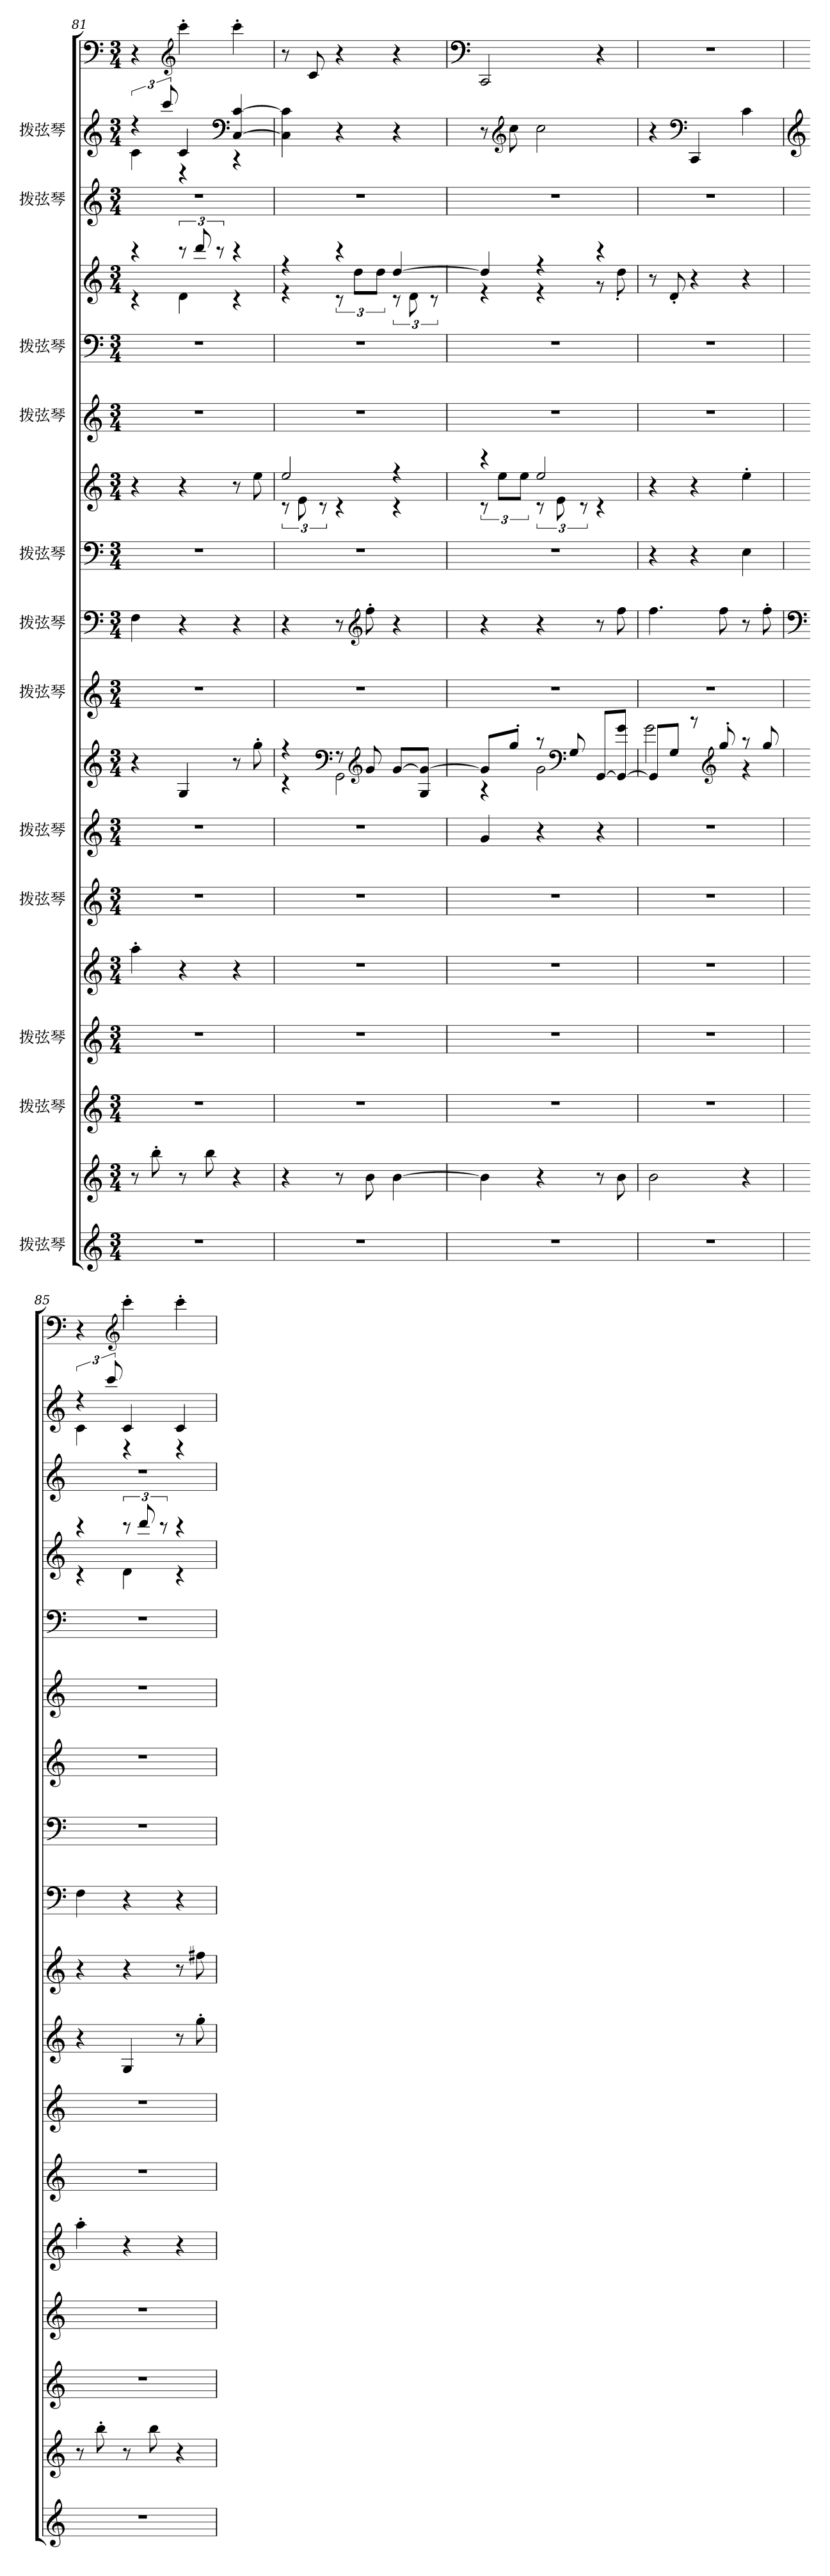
**kern	**kern	**kern	**kern	**kern	**kern	**kern	**kern	**kern	**kern	**kern	**kern	**kern	**kern	**kern	**kern	**kern	**kern
*part12	*part12	*part11	*part10	*part10	*part9	*part8	*part8	*part7	*part6	*part5	*part5	*part4	*part3	*part3	*part2	*part1	*part1
*staff18	*staff17	*staff16	*staff15	*staff14	*staff13	*staff12	*staff11	*staff10	*staff9	*staff8	*staff7	*staff6	*staff5	*staff4	*staff3	*staff2	*staff1
*I"拨弦琴	*	*I"拨弦琴	*I"拨弦琴	*	*I"拨弦琴	*I"拨弦琴	*	*I"拨弦琴	*I"拨弦琴	*I"拨弦琴	*	*I"拨弦琴	*I"拨弦琴	*	*I"拨弦琴	*I"拨弦琴	*
*clefG2	*clefG2	*clefG2	*clefG2	*clefG2	*clefG2	*clefG2	*clefG2	*clefG2	*clefF4	*clefF4	*clefG2	*clefG2	*clefF4	*clefG2	*clefG2	*clefG2	*clefF4
*k[]	*k[]	*k[]	*k[]	*k[]	*k[]	*k[]	*k[]	*k[]	*k[]	*k[]	*k[]	*k[]	*k[]	*k[]	*k[]	*k[]	*k[]
*M3/4	*M3/4	*M3/4	*M3/4	*M3/4	*M3/4	*M3/4	*M3/4	*M3/4	*M3/4	*M3/4	*M3/4	*M3/4	*M3/4	*M3/4	*M3/4	*M3/4	*M3/4
=81	=81	=81	=81	=81	=81	=81	=81	=81	=81	=81	=81	=81	=81	=81	=81	=81	=81
*	*	*	*	*	*	*	*	*	*	*	*	*	*	*^	*	*^	*
2.r	8r	2.r	2.r	4aa'\	2.r	2.r	4r	2.r	4F\	2.r	4r	2.r	2.r	4r	4r	2.r	6r	4c\	4r
.	8bb'\	.	.	.	.	.	.	.	.	.	.	.	.	.	.	.	.	.	.
.	.	.	.	.	.	.	.	.	.	.	.	.	.	.	.	.	12ccc/	.	.
*	*	*	*	*	*	*	*	*	*	*	*	*	*	*	*	*	*	*	*clefG2
.	8r	.	.	4r	.	.	4G/	.	4r	.	4r	.	.	12r	4d\	.	4c/	4r	4ccc'\
.	.	.	.	.	.	.	.	.	.	.	.	.	.	12ddd/	.	.	.	.	.
.	8bb\	.	.	.	.	.	.	.	.	.	.	.	.	.	.	.	.	.	.
.	.	.	.	.	.	.	.	.	.	.	.	.	.	12r	.	.	.	.	.
*	*	*	*	*	*	*	*	*	*	*	*	*	*	*	*	*	*clefF4	*	*
.	4r	.	.	4r	.	.	8r	.	4r	.	8r	.	.	4r	4r	.	[4C/ [4c/	4r	4ccc'\
.	.	.	.	.	.	.	8gg'\	.	.	.	8ee\	.	.	.	.	.	.	.	.
*	*	*	*	*	*	*	*	*	*	*	*	*	*	*	*	*	*v	*v	*
!!LO:PB:g=z
=82	=82	=82	=82	=82	=82	=82	=82	=82	=82	=82	=82	=82	=82	=82	=82	=82	=82	=82
*	*	*	*	*	*	*	*^	*	*	*	*^	*	*	*	*	*	*	*
2.r	4r	2.r	2.r	2.r	2.r	2.r	4r	4r	2.r	4r	2.r	2ee/	12r	2.r	2.r	4r	4r	2.r	4C\] 4c\]	8r
.	.	.	.	.	.	.	.	.	.	.	.	.	12e\	.	.	.	.	.	.	.
.	.	.	.	.	.	.	.	.	.	.	.	.	.	.	.	.	.	.	.	8c/
.	.	.	.	.	.	.	.	.	.	.	.	.	12r	.	.	.	.	.	.	.
*	*	*	*	*	*	*	*clefF4	*	*	*	*	*	*	*	*	*	*	*	*	*
.	8r	.	.	.	.	.	8r	2GG\	.	8r	.	.	4r	.	.	4r	12r	.	4r	4r
.	.	.	.	.	.	.	.	.	.	.	.	.	.	.	.	.	12dd\L	.	.	.
*	*	*	*	*	*	*	*clefG2	*	*	*clefG2	*	*	*	*	*	*	*	*	*	*
.	8b\	.	.	.	.	.	8g/	.	.	8ff'\	.	.	.	.	.	.	.	.	.	.
.	.	.	.	.	.	.	.	.	.	.	.	.	.	.	.	.	12dd\J	.	.	.
.	[4b\	.	.	.	.	.	[8g/L	.	.	4r	.	4r	4r	.	.	[4dd/	12r	.	4r	4r
.	.	.	.	.	.	.	.	.	.	.	.	.	.	.	.	.	12d\	.	.	.
.	.	.	.	.	.	.	8G/ 8g/_J	.	.	.	.	.	.	.	.	.	.	.	.	.
.	.	.	.	.	.	.	.	.	.	.	.	.	.	.	.	.	12r	.	.	.
=83	=83	=83	=83	=83	=83	=83	=83	=83	=83	=83	=83	=83	=83	=83	=83	=83	=83	=83	=83	=83
*	*	*	*	*	*	*	*	*	*	*	*	*	*	*	*	*	*	*	*	*clefF4
2.r	4b\]	2.r	2.r	2.r	2.r	4g/	8g/L]	4r	2.r	4r	2.r	4r	12r	2.r	2.r	4dd/]	4r	2.r	8r	2CC/
.	.	.	.	.	.	.	.	.	.	.	.	.	12ee\L	.	.	.	.	.	.	.
*	*	*	*	*	*	*	*	*	*	*	*	*	*	*	*	*	*	*	*clefG2	*
.	.	.	.	.	.	.	8gg'/J	.	.	.	.	.	.	.	.	.	.	.	8cc\	.
.	.	.	.	.	.	.	.	.	.	.	.	.	12ee\J	.	.	.	.	.	.	.
.	4r	.	.	.	.	4r	8r	2g\	.	4r	.	2ee/	12r	.	.	4r	4r	.	2cc\	.
.	.	.	.	.	.	.	.	.	.	.	.	.	12e\	.	.	.	.	.	.	.
*	*	*	*	*	*	*	*clefF4	*	*	*	*	*	*	*	*	*	*	*	*	*
.	.	.	.	.	.	.	8G/	.	.	.	.	.	.	.	.	.	.	.	.	.
.	.	.	.	.	.	.	.	.	.	.	.	.	12r	.	.	.	.	.	.	.
.	8r	.	.	.	.	4r	[8GG/L	.	.	8r	.	.	4r	.	.	4r	8r	.	.	4r
.	8b\	.	.	.	.	.	8GG/_ 8g/J	.	.	8ff\	.	.	.	.	.	.	8dd'\	.	.	.
*	*	*	*	*	*	*	*	*	*	*	*	*v	*v	*	*	*v	*v	*	*	*
=84	=84	=84	=84	=84	=84	=84	=84	=84	=84	=84	=84	=84	=84	=84	=84	=84	=84	=84
2.r	2b\	2.r	2.r	2.r	2.r	2.r	8GG/L]	2g\	2.r	4.ff\	4r	4r	2.r	2.r	8r	2.r	4r	2.r
.	.	.	.	.	.	.	8G/J	.	.	.	.	.	.	.	8d'/	.	.	.
*	*	*	*	*	*	*	*	*	*	*	*	*	*	*	*	*	*clefF4	*
.	.	.	.	.	.	.	8r	.	.	.	4r	4r	.	.	4r	.	4CC/	.
*	*	*	*	*	*	*	*clefG2	*	*	*	*	*	*	*	*	*	*	*
.	.	.	.	.	.	.	8gg'/	.	.	8ff\	.	.	.	.	.	.	.	.
.	4r	.	.	.	.	.	8r	4r	.	8r	4E\	4ee'\	.	.	4r	.	4c\	.
.	.	.	.	.	.	.	8gg/	.	.	8ff'\	.	.	.	.	.	.	.	.
*	*	*	*	*	*	*	*v	*v	*	*	*	*	*	*	*	*	*	*
!!LO:PB:g=z
=85	=85	=85	=85	=85	=85	=85	=85	=85	=85	=85	=85	=85	=85	=85	=85	=85	=85
*	*	*	*	*	*	*	*	*	*clefF4	*	*	*	*	*	*	*clefG2	*
*	*	*	*	*	*	*	*	*	*	*	*	*	*	*^	*	*^	*
2.r	8r	2.r	2.r	4aa'\	2.r	2.r	4r	4r	4F\	2.r	2.r	2.r	2.r	4r	4r	2.r	6r	4c\	4r
.	8bb'\	.	.	.	.	.	.	.	.	.	.	.	.	.	.	.	.	.	.
.	.	.	.	.	.	.	.	.	.	.	.	.	.	.	.	.	12ccc/	.	.
*	*	*	*	*	*	*	*	*	*	*	*	*	*	*	*	*	*	*	*clefG2
.	8r	.	.	4r	.	.	4G/	4r	4r	.	.	.	.	12r	4d\	.	4c/	4r	4ccc'\
.	.	.	.	.	.	.	.	.	.	.	.	.	.	12ddd/	.	.	.	.	.
.	8bb\	.	.	.	.	.	.	.	.	.	.	.	.	.	.	.	.	.	.
.	.	.	.	.	.	.	.	.	.	.	.	.	.	12r	.	.	.	.	.
.	4r	.	.	4r	.	.	8r	8r	4r	.	.	.	.	4r	4r	.	4c/	4r	4ccc'\
.	.	.	.	.	.	.	8gg'\	8ff#X\	.	.	.	.	.	.	.	.	.	.	.
*	*	*	*	*	*	*	*	*	*	*	*	*	*	*v	*v	*	*v	*v	*
=	=	=	=	=	=	=	=	=	=	=	=	=	=	=	=	=	=
*-	*-	*-	*-	*-	*-	*-	*-	*-	*-	*-	*-	*-	*-	*-	*-	*-	*-
